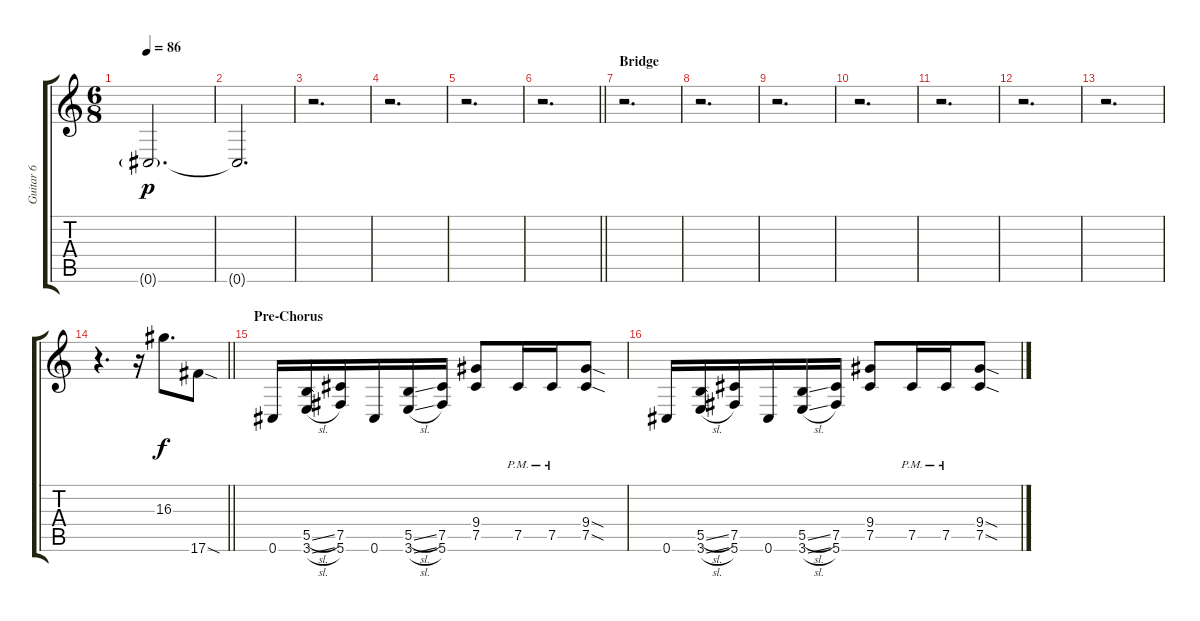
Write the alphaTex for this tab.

\track ("Guitar 6" "Guitar 6") {instrument distortionguitar}
\staff {score tabs}
\tuning (Db4 Ab3 E3 B2 Gb2 Db2) {hide}
\ts (6 8)
\tempo 86
\clef g2
\ks c
0.6{g}.2{d dy p} |
0.6{t}.2{d} |
r.2{d} |
r.2{d} |
r.2{d} |
\barLineRight lightlight
r.2{d} |
\section ("" "Bridge")
r.2{d} |
r.2{d} |
r.2{d} |
r.2{d} |
r.2{d} |
r.2{d} |
r.2{d} |
\barLineRight lightlight
r.4{d volume 16} r.16 16.3.8{d dy f} 17.6{sod}.8 |
\section ("" "Pre-Chorus")
0.6.16 (5.5{sl} 3.6{sl}).16 (7.5 5.6).16 0.6.16 (5.5{sl} 3.6{sl}).16 (7.5 5.6).16 (9.4 7.5).8 7.5{pm}.16 7.5{pm}.16 (9.4{sod} 7.5{sod}).8 |
0.6.16 (5.5{sl} 3.6{sl}).16 (7.5 5.6).16 0.6.16 (5.5{sl} 3.6{sl}).16 (7.5 5.6).16 (9.4 7.5).8 7.5{pm}.16 7.5{pm}.16 (9.4{sod} 7.5{sod}).8
